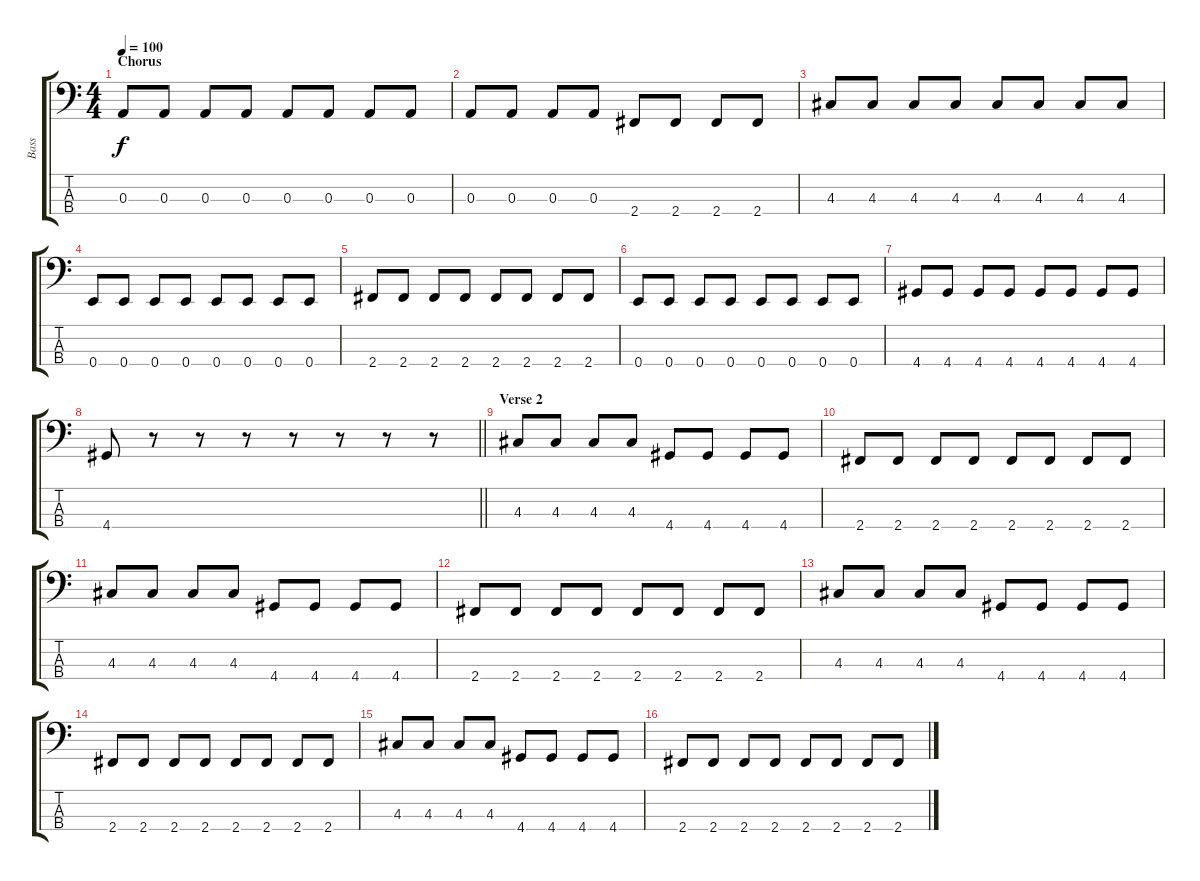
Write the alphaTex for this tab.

\track ("Bass" "Bass") {instrument electricbassfinger}
\staff {score tabs}
\tuning (G2 D2 A1 E1) {hide}
\ts (4 4)
\section ("" "Chorus")
\tempo 100
\clef f4
\ks c
0.3.8{dy f} 0.3.8 0.3.8 0.3.8 0.3.8 0.3.8 0.3.8 0.3.8 |
0.3.8 0.3.8 0.3.8 0.3.8 2.4.8 2.4.8 2.4.8 2.4.8 |
4.3.8 4.3.8 4.3.8 4.3.8 4.3.8 4.3.8 4.3.8 4.3.8 |
0.4.8 0.4.8 0.4.8 0.4.8 0.4.8 0.4.8 0.4.8 0.4.8 |
2.4.8 2.4.8 2.4.8 2.4.8 2.4.8 2.4.8 2.4.8 2.4.8 |
0.4.8 0.4.8 0.4.8 0.4.8 0.4.8 0.4.8 0.4.8 0.4.8 |
4.4.8 4.4.8 4.4.8 4.4.8 4.4.8 4.4.8 4.4.8 4.4.8 |
\barLineRight lightlight
4.4.8 r.8 r.8 r.8 r.8 r.8 r.8 r.8 |
\section ("" "Verse 2")
4.3.8 4.3.8 4.3.8 4.3.8 4.4.8 4.4.8 4.4.8 4.4.8 |
2.4.8 2.4.8 2.4.8 2.4.8 2.4.8 2.4.8 2.4.8 2.4.8 |
4.3.8 4.3.8 4.3.8 4.3.8 4.4.8 4.4.8 4.4.8 4.4.8 |
2.4.8 2.4.8 2.4.8 2.4.8 2.4.8 2.4.8 2.4.8 2.4.8 |
4.3.8 4.3.8 4.3.8 4.3.8 4.4.8 4.4.8 4.4.8 4.4.8 |
2.4.8 2.4.8 2.4.8 2.4.8 2.4.8 2.4.8 2.4.8 2.4.8 |
4.3.8 4.3.8 4.3.8 4.3.8 4.4.8 4.4.8 4.4.8 4.4.8 |
2.4.8 2.4.8 2.4.8 2.4.8 2.4.8 2.4.8 2.4.8 2.4.8
